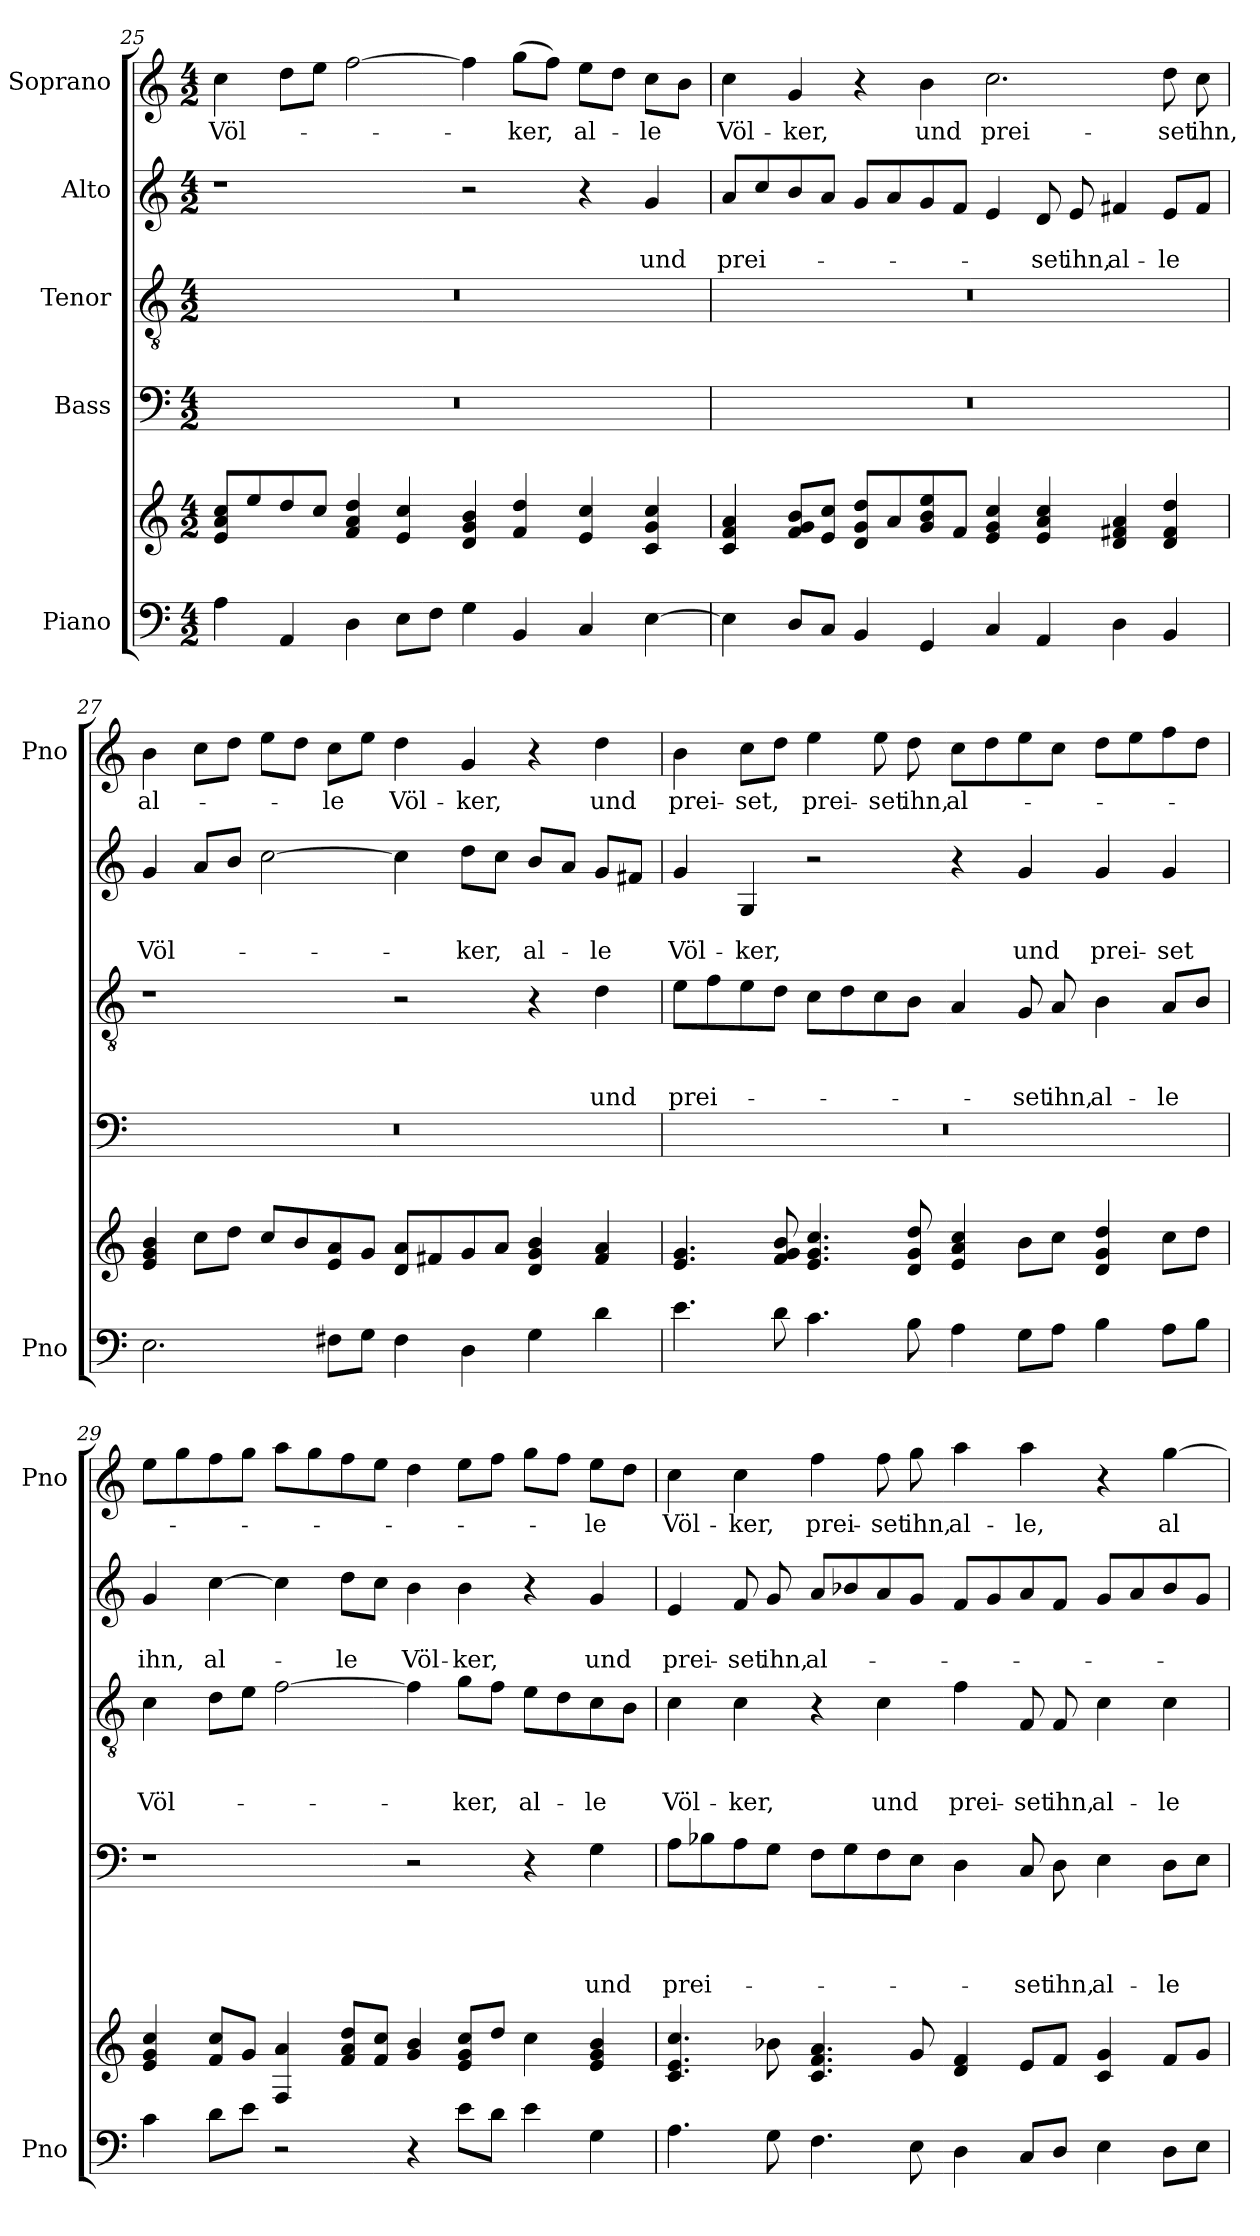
**kern	**kern	**kern	**text	**text	**text	**text	**kern	**text	**text	**text	**kern	**text	**text	**kern	**text
*part5	*part5	*part4	*part4	*part4	*part4	*part4	*part3	*part3	*part3	*part3	*part2	*part2	*part2	*part1	*part1
*staff6	*staff5	*staff4	*staff4	*staff4	*staff4	*staff4	*staff3	*staff3	*staff3	*staff3	*staff2	*staff2	*staff2	*staff1	*staff1
*I"Piano	*	*I"Bass	*	*	*	*	*I"Tenor	*	*	*	*I"Alto	*	*	*I"Soprano	*
*I'Pno	*	*	*	*	*	*	*	*	*	*	*	*	*	*I'Pno	*
!!LO:LB:g=z
*clefF4	*clefG2	*clefF4	*	*	*	*	*clefGv2	*	*	*	*clefG2	*	*	*clefG2	*
*k[]	*k[]	*k[]	*	*	*	*	*k[]	*	*	*	*k[]	*	*	*k[]	*
*C:	*C:	*C:	*	*	*	*	*C:	*	*	*	*C:	*	*	*C:	*
*M4/2	*M4/2	*M4/2	*	*	*	*	*M4/2	*	*	*	*M4/2	*	*	*M4/2	*
=25	=25	=25	=25	=25	=25	=25	=25	=25	=25	=25	=25	=25	=25	=25	=25
4A\	8e/ 8a/ 8cc/L	0r	.	.	.	.	0r	.	.	.	1r	.	.	4cc\	Völ-
.	8ee/	.	.	.	.	.	.	.	.	.	.	.	.	.	.
4AA/	8dd/	.	.	.	.	.	.	.	.	.	.	.	.	8dd\L	.
.	8cc/J	.	.	.	.	.	.	.	.	.	.	.	.	8ee\J	.
4D\	4f/ 4a/ 4dd/	.	.	.	.	.	.	.	.	.	.	.	.	[2ff\	.
8E\L	4e/ 4cc/	.	.	.	.	.	.	.	.	.	.	.	.	.	.
8F\J	.	.	.	.	.	.	.	.	.	.	.	.	.	.	.
4G\	4d/ 4g/ 4b/	.	.	.	.	.	.	.	.	.	2r	.	.	4ff\]	.
4BB/	4f/ 4dd/	.	.	.	.	.	.	.	.	.	.	.	.	(8gg\L	-ker,
.	.	.	.	.	.	.	.	.	.	.	.	.	.	8ff\J)	.
4C/	4e/ 4cc/	.	.	.	.	.	.	.	.	.	4r	.	.	8ee\L	al-
.	.	.	.	.	.	.	.	.	.	.	.	.	.	8dd\J	.
[4E\	4c/ 4g/ 4cc/	.	.	.	.	.	.	.	.	.	4g/	.	und	8cc\L	-le
.	.	.	.	.	.	.	.	.	.	.	.	.	.	8b\J	.
=26	=26	=26	=26	=26	=26	=26	=26	=26	=26	=26	=26	=26	=26	=26	=26
4E\]	4c/ 4f/ 4a/	0r	.	.	.	.	0r	.	.	.	8a/L	.	prei-	4cc\	Völ-
.	.	.	.	.	.	.	.	.	.	.	8cc/	.	.	.	.
8D/L	8f/ 8g/ 8b/L	.	.	.	.	.	.	.	.	.	8b/	.	.	4g/	-ker,
8C/J	8e/ 8cc/J	.	.	.	.	.	.	.	.	.	8a/J	.	.	.	.
4BB/	8d/ 8g/ 8dd/L	.	.	.	.	.	.	.	.	.	8g/L	.	.	4r	.
.	8a/	.	.	.	.	.	.	.	.	.	8a/	.	.	.	.
4GG/	8g/ 8b/ 8ee/	.	.	.	.	.	.	.	.	.	8g/	.	.	4b\	und
.	8f/J	.	.	.	.	.	.	.	.	.	8f/J	.	.	.	.
4C/	4e/ 4g/ 4cc/	.	.	.	.	.	.	.	.	.	4e/	.	.	2.cc\	prei-
4AA/	4e/ 4a/ 4cc/	.	.	.	.	.	.	.	.	.	8d/	.	-set	.	.
.	.	.	.	.	.	.	.	.	.	.	8e/	.	ihn,	.	.
4D\	4d/ 4f#/ 4a/	.	.	.	.	.	.	.	.	.	4f#X/	.	al-	.	.
4BB/	4d/ 4f#/ 4dd/	.	.	.	.	.	.	.	.	.	8e/L	.	-le	8dd\	-set
.	.	.	.	.	.	.	.	.	.	.	8f#/J	.	.	8cc\	ihn,
=27	=27	=27	=27	=27	=27	=27	=27	=27	=27	=27	=27	=27	=27	=27	=27
2.E\	4e/ 4g/ 4b/	0r	.	.	.	.	1r	.	.	.	4g/	.	Völ-	4b\	al-
.	8cc\L	.	.	.	.	.	.	.	.	.	8a/L	.	.	8cc\L	.
.	8dd\J	.	.	.	.	.	.	.	.	.	8b/J	.	.	8dd\J	.
.	8cc/L	.	.	.	.	.	.	.	.	.	[2cc\	.	.	8ee\L	.
.	8b/	.	.	.	.	.	.	.	.	.	.	.	.	8dd\J	.
8F#\L	8e/ 8a/	.	.	.	.	.	.	.	.	.	.	.	.	8cc\L	-le
8G\J	8g/J	.	.	.	.	.	.	.	.	.	.	.	.	8ee\J	.
4F#\	8d/ 8a/L	.	.	.	.	.	2r	.	.	.	4cc\]	.	.	4dd\	Völ-
.	8f#/	.	.	.	.	.	.	.	.	.	.	.	.	.	.
4D\	8g/	.	.	.	.	.	.	.	.	.	8dd\L	.	-ker,	4g/	-ker,
.	8a/J	.	.	.	.	.	.	.	.	.	8cc\J	.	.	.	.
4G\	4d/ 4g/ 4b/	.	.	.	.	.	4r	.	.	.	8b/L	.	al-	4r	.
.	.	.	.	.	.	.	.	.	.	.	8a/J	.	.	.	.
4d\	4f#/ 4a/	.	.	.	.	.	4d\	.	.	und	8g/L	.	-le	4dd\	und
.	.	.	.	.	.	.	.	.	.	.	8f#X/J	.	.	.	.
!!LO:PB:g=z
=28	=28	=28	=28	=28	=28	=28	=28	=28	=28	=28	=28	=28	=28	=28	=28
4.e\	4.e/ 4.g/	0r	.	.	.	.	8e\L	.	.	prei-	4g/	.	Völ-	4b\	prei-
.	.	.	.	.	.	.	8f\	.	.	.	.	.	.	.	.
.	.	.	.	.	.	.	8e\	.	.	.	4G/	.	-ker,	8cc\L	-set,
8d\	8f/ 8g/ 8b/	.	.	.	.	.	8d\J	.	.	.	.	.	.	8dd\J	.
4.c\	4.e/ 4.g/ 4.cc/	.	.	.	.	.	8c\L	.	.	.	2r	.	.	4ee\	prei-
.	.	.	.	.	.	.	8d\	.	.	.	.	.	.	.	.
.	.	.	.	.	.	.	8c\	.	.	.	.	.	.	8ee\	-set
8B\	8d/ 8g/ 8dd/	.	.	.	.	.	8B\J	.	.	.	.	.	.	8dd\	ihn,
4A\	4e/ 4a/ 4cc/	.	.	.	.	.	4A/	.	.	.	4r	.	.	8cc\L	al-
.	.	.	.	.	.	.	.	.	.	.	.	.	.	8dd\	.
8G\L	8b\L	.	.	.	.	.	8G/	.	.	-set	4g/	.	und	8ee\	.
8A\J	8cc\J	.	.	.	.	.	8A/	.	.	ihn,	.	.	.	8cc\J	.
4B\	4d/ 4g/ 4dd/	.	.	.	.	.	4B\	.	.	al-	4g/	.	prei-	8dd\L	.
.	.	.	.	.	.	.	.	.	.	.	.	.	.	8ee\	.
8A\L	8cc\L	.	.	.	.	.	8A/L	.	.	-le	4g/	.	-set	8ff\	.
8B\J	8dd\J	.	.	.	.	.	8B/J	.	.	.	.	.	.	8dd\J	.
=29	=29	=29	=29	=29	=29	=29	=29	=29	=29	=29	=29	=29	=29	=29	=29
4c\	4e/ 4g/ 4cc/	1r	.	.	.	.	4c\	.	.	Völ-	4g/	.	ihn,	8ee\L	.
.	.	.	.	.	.	.	.	.	.	.	.	.	.	8gg\	.
8d\L	8f/ 8cc/L	.	.	.	.	.	8d\L	.	.	.	[4cc\	.	al-	8ff\	.
8e\J	8g/J	.	.	.	.	.	8e\J	.	.	.	.	.	.	8gg\J	.
2r	4F/ 4a/	.	.	.	.	.	[2f\	.	.	.	4cc\]	.	.	8aa\L	.
.	.	.	.	.	.	.	.	.	.	.	.	.	.	8gg\	.
.	8f/ 8a/ 8dd/L	.	.	.	.	.	.	.	.	.	8dd\L	.	-le	8ff\	.
.	8f/ 8cc/J	.	.	.	.	.	.	.	.	.	8cc\J	.	.	8ee\J	.
4r	4g/ 4b/	2r	.	.	.	.	4f\]	.	.	.	4b\	.	Völ-	4dd\	.
8e\L	8e/ 8g/ 8cc/L	.	.	.	.	.	8g\L	.	.	-ker,	4b\	.	-ker,	8ee\L	.
8d\J	8dd/J	.	.	.	.	.	8f\J	.	.	.	.	.	.	8ff\J	.
4e\	4cc\	4r	.	.	.	.	8e\L	.	.	al-	4r	.	.	8gg\L	.
.	.	.	.	.	.	.	8d\	.	.	.	.	.	.	8ff\J	.
4G\	4e/ 4g/ 4b/	4G\	.	.	.	und	8c\	.	.	-le	4g/	.	und	8ee\L	-le
.	.	.	.	.	.	.	8B\J	.	.	.	.	.	.	8dd\J	.
=30	=30	=30	=30	=30	=30	=30	=30	=30	=30	=30	=30	=30	=30	=30	=30
4.A\	4.c/ 4.e/ 4.cc/	8A\L	.	.	.	prei-	4c\	.	.	Völ-	4e/	.	prei-	4cc\	Völ-
.	.	8B-X\	.	.	.	.	.	.	.	.	.	.	.	.	.
.	.	8A\	.	.	.	.	4c\	.	.	-ker,	8f/	.	-set	4cc\	-ker,
8G\	8b-\	8G\J	.	.	.	.	.	.	.	.	8g/	.	ihn,	.	.
4.F\	4.c/ 4.f/ 4.a/	8F\L	.	.	.	.	4r	.	.	.	8a/L	.	al-	4ff\	prei-
.	.	8G\	.	.	.	.	.	.	.	.	8b-X/	.	.	.	.
.	.	8F\	.	.	.	.	4c\	.	.	und	8a/	.	.	8ff\	-set
8E\	8g/	8E\J	.	.	.	.	.	.	.	.	8g/J	.	.	8gg\	ihn,
4D\	4d/ 4f/	4D\	.	.	.	.	4f\	.	.	prei-	8f/L	.	.	4aa\	al-
.	.	.	.	.	.	.	.	.	.	.	8g/	.	.	.	.
8C/L	8e/L	8C/	.	.	.	-set	8F/	.	.	-set	8a/	.	.	4aa\	-le,
8D/J	8f/J	8D\	.	.	.	ihn,	8F/	.	.	ihn,	8f/J	.	.	.	.
4E\	4c/ 4g/	4E\	.	.	.	al-	4c\	.	.	al-	8g/L	.	.	4r	.
.	.	.	.	.	.	.	.	.	.	.	8a/	.	.	.	.
8D\L	8f/L	8D\L	.	.	.	-le	4c\	.	.	-le	8b-/	.	.	[4gg\	al-
8E\J	8g/J	8E\J	.	.	.	.	.	.	.	.	8g/J	.	.	.	.
=	=	=	=	=	=	=	=	=	=	=	=	=	=	=	=
*-	*-	*-	*-	*-	*-	*-	*-	*-	*-	*-	*-	*-	*-	*-	*-
